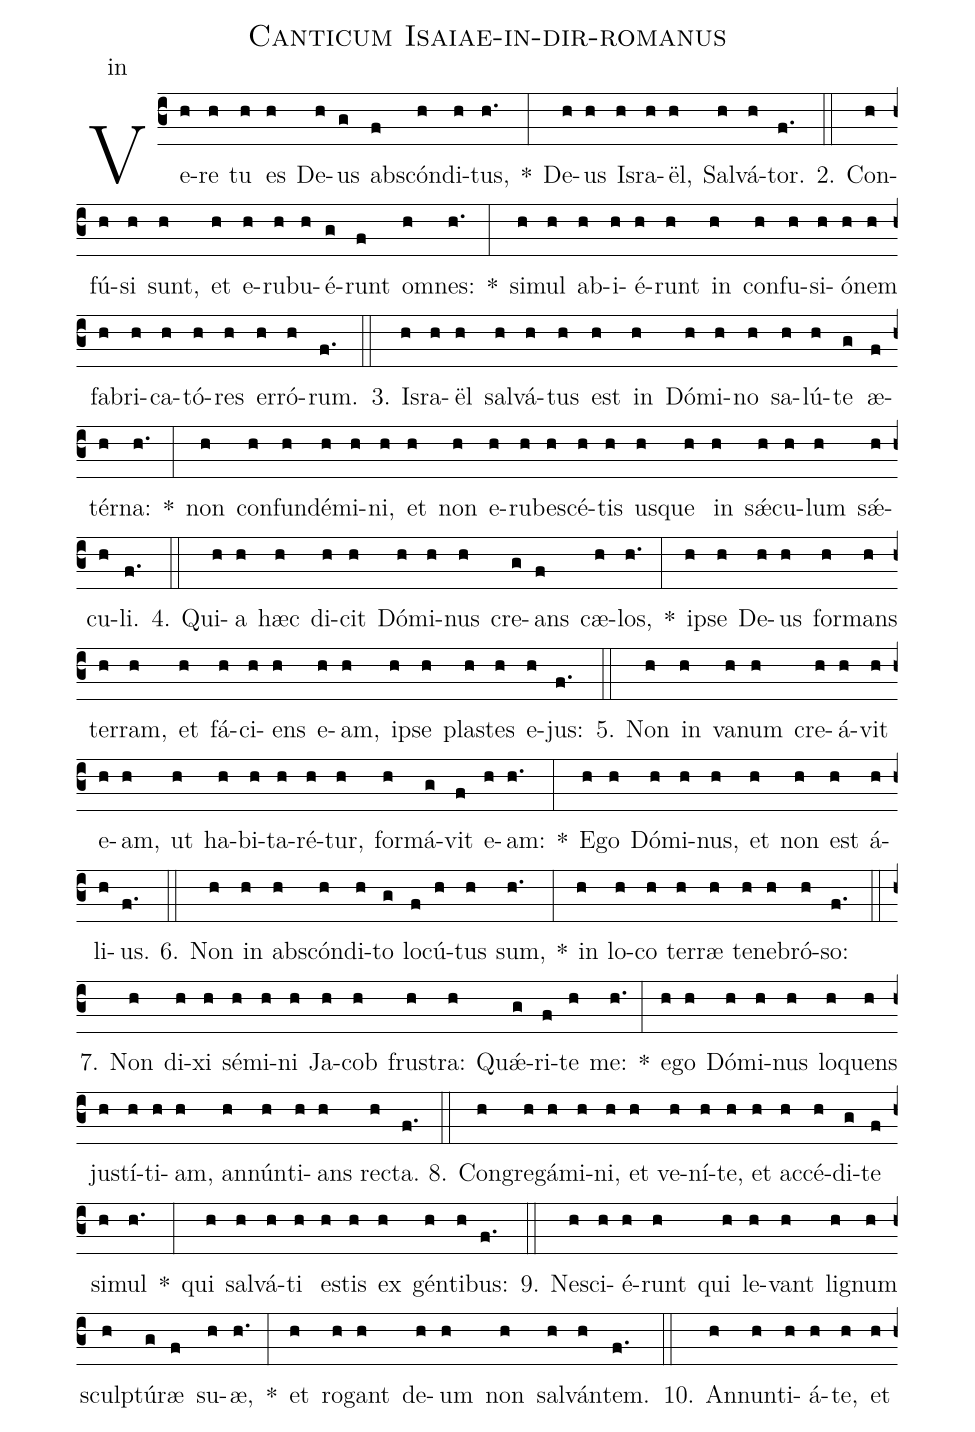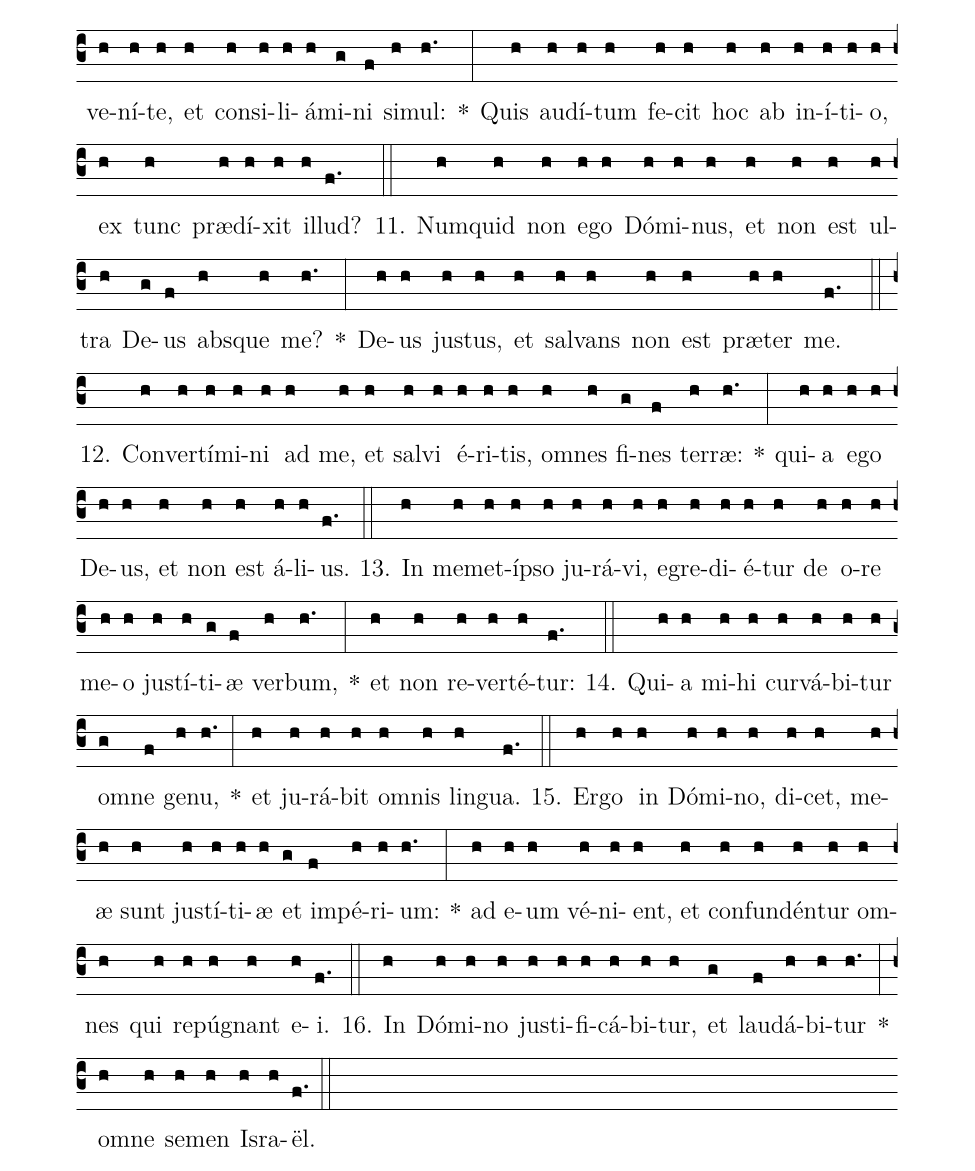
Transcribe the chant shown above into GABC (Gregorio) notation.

name: Canticum Isaiae-in-dir-romanus;
annotation: in;
%%
(c3)Ve(h)re(h) tu(h) es(h) De(h)us(g) abs(f)cón(h)di(h)tus,(h.) *(:) De(h)us(h) Is(h)ra(h)ël,(h) Sal(h)vá(h)tor.(f.) (::)
2. Con(h)fú(h)si(h) sunt,(h) et(h) e(h)ru(h)bu(h)é(g)runt(f) om(h)nes:(h.) *(:) si(h)mul(h) ab(h)i(h)é(h)runt(h) in(h) con(h)fu(h)si(h)ó(h)nem(h) fa(h)bri(h)ca(h)tó(h)res(h) er(h)ró(h)rum.(f.) (::)
3. Is(h)ra(h)ël(h) sal(h)vá(h)tus(h) est(h) in(h) Dó(h)mi(h)no(h) sa(h)lú(h)te(g) æ(f)tér(h)na:(h.) *(:) non(h) con(h)fun(h)dé(h)mi(h)ni,(h) et(h) non(h) e(h)ru(h)be(h)scé(h)tis(h) us(h)que(h) in(h) sǽ(h)cu(h)lum(h) sǽ(h)cu(h)li.(f.) (::)
4. Qui(h)a(h) hæc(h) di(h)cit(h) Dó(h)mi(h)nus(h) cre(g)ans(f) cæ(h)los,(h.) *(:) ip(h)se(h) De(h)us(h) for(h)mans(h) ter(h)ram,(h) et(h) fá(h)ci(h)ens(h) e(h)am,(h) ip(h)se(h) plas(h)tes(h) e(h)jus:(f.) (::)
5. Non(h) in(h) va(h)num(h) cre(h)á(h)vit(h) e(h)am,(h) ut(h) ha(h)bi(h)ta(h)ré(h)tur,(h) for(h)má(g)vit(f) e(h)am:(h.) *(:) E(h)go(h) Dó(h)mi(h)nus,(h) et(h) non(h) est(h) á(h)li(h)us.(f.) (::)
6. Non(h) in(h) abs(h)cón(h)di(h)to(g) lo(f)cú(h)tus(h) sum,(h.) *(:) in(h) lo(h)co(h) ter(h)ræ(h) te(h)ne(h)bró(h)so:(f.) (::)
7. Non(h) di(h)xi(h) sé(h)mi(h)ni(h) Ja(h)cob(h) frus(h)tra:(h) Quǽ(g)ri(f)te(h) me:(h.) *(:) e(h)go(h) Dó(h)mi(h)nus(h) lo(h)quens(h) jus(h)tí(h)ti(h)am,(h) an(h)nún(h)ti(h)ans(h) rec(h)ta.(f.) (::)
8. Con(h)gre(h)gá(h)mi(h)ni,(h) et(h) ve(h)ní(h)te,(h) et(h) ac(h)cé(h)di(g)te(f) si(h)mul(h.) *(:) qui(h) sal(h)vá(h)ti(h) es(h)tis(h) ex(h) gén(h)ti(h)bus:(f.) (::)
9. Ne(h)sci(h)é(h)runt(h) qui(h) le(h)vant(h) li(h)gnum(h) sculp(h)tú(g)ræ(f) su(h)æ,(h.) *(:) et(h) ro(h)gant(h) de(h)um(h) non(h) sal(h)ván(h)tem.(f.) (::)
10. An(h)nun(h)ti(h)á(h)te,(h) et(h) ve(h)ní(h)te,(h) et(h) con(h)si(h)li(h)á(h)mi(g)ni(f) si(h)mul:(h.) *(:) Quis(h) au(h)dí(h)tum(h) fe(h)cit(h) hoc(h) ab(h) in(h)í(h)ti(h)o,(h) ex(h) tunc(h) præ(h)dí(h)xit(h) il(h)lud?(f.) (::)
11. Num(h)quid(h) non(h) e(h)go(h) Dó(h)mi(h)nus,(h) et(h) non(h) est(h) ul(h)tra(h) De(g)us(f) abs(h)que(h) me?(h.) *(:) De(h)us(h) jus(h)tus,(h) et(h) sal(h)vans(h) non(h) est(h) præ(h)ter(h) me.(f.) (::)
12. Con(h)ver(h)tí(h)mi(h)ni(h) ad(h) me,(h) et(h) sal(h)vi(h) é(h)ri(h)tis,(h) om(h)nes(h) fi(g)nes(f) ter(h)ræ:(h.) *(:) qui(h)a(h) e(h)go(h) De(h)us,(h) et(h) non(h) est(h) á(h)li(h)us.(f.) (::)
13. In(h) me(h)met(h)íp(h)so(h) ju(h)rá(h)vi,(h) e(h)gre(h)di(h)é(h)tur(h) de(h) o(h)re(h) me(h)o(h) jus(h)tí(h)ti(g)æ(f) ver(h)bum,(h.) *(:) et(h) non(h) re(h)ver(h)té(h)tur:(f.) (::)
14. Qui(h)a(h) mi(h)hi(h) cur(h)vá(h)bi(h)tur(h) om(g)ne(f) ge(h)nu,(h.) *(:) et(h) ju(h)rá(h)bit(h) om(h)nis(h) lin(h)gua.(f.) (::)
15. Er(h)go(h) in(h) Dó(h)mi(h)no,(h) di(h)cet,(h) me(h)æ(h) sunt(h) jus(h)tí(h)ti(h)æ(h) et(g) im(f)pé(h)ri(h)um:(h.) *(:) ad(h) e(h)um(h) vé(h)ni(h)ent,(h) et(h) con(h)fun(h)dén(h)tur(h) om(h)nes(h) qui(h) re(h)pú(h)gnant(h) e(h)i.(f.) (::)
16. In(h) Dó(h)mi(h)no(h) jus(h)ti(h)fi(h)cá(h)bi(h)tur,(h) et(g) lau(f)dá(h)bi(h)tur(h.) *(:) om(h)ne(h) se(h)men(h) Is(h)ra(h)ël.(f.) (::)
